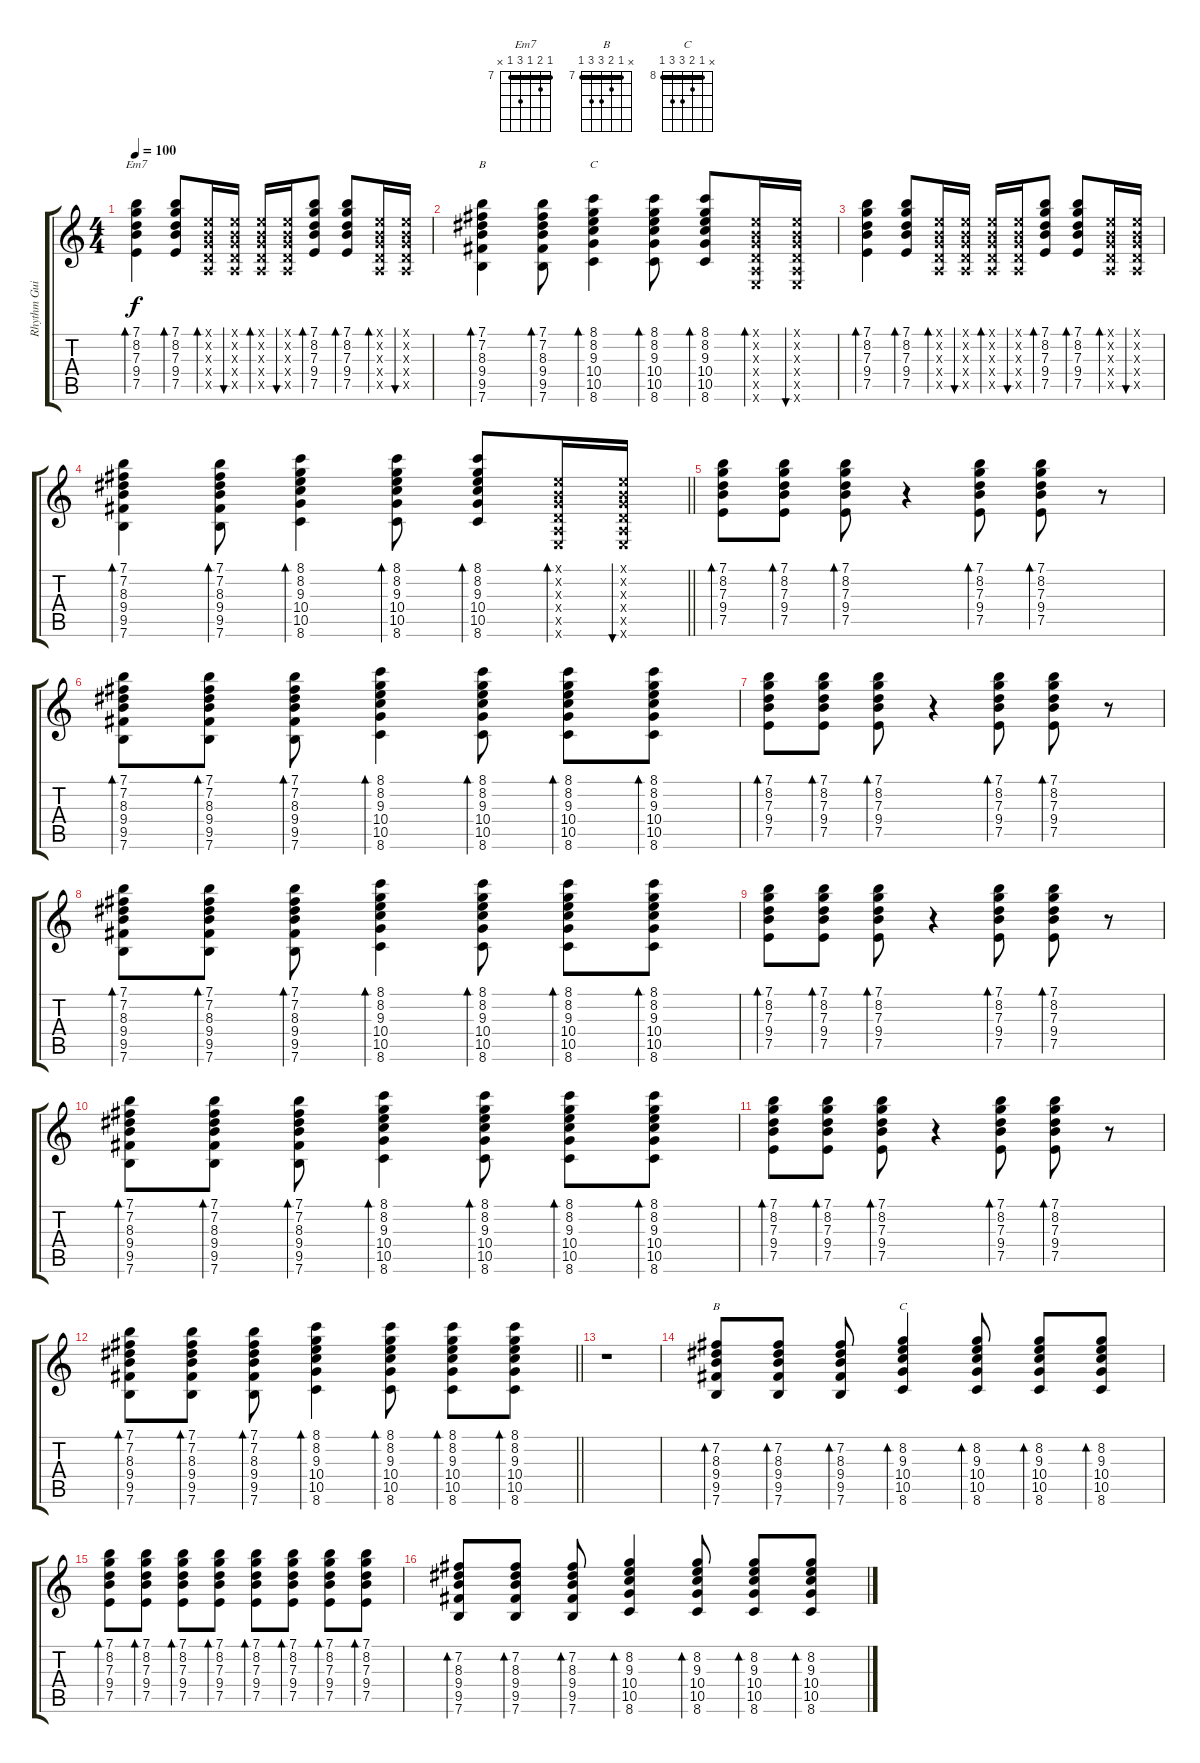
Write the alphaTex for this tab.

\track ("Rhythm Guitar" "Rhythm Gui") {instrument electricguitarjazz}
\staff {score tabs}
\tuning (E4 B3 G3 D3 A2 E2) {hide}
\chord ("Em7" 7 8 7 9 7 x) {firstfret 7 barre 7}
\chord ("B" 7 7 8 9 9 7) {firstfret 7 barre 7}
\chord ("C" 8 8 9 10 10 8) {firstfret 8 barre 8}
\chord ("B" x 7 8 9 9 7) {firstfret 7 barre 7}
\chord ("C" x 8 9 10 10 8) {firstfret 8 barre 8}
\ts (4 4)
\tempo 100
\clef g2
\ks c
(7.1 8.2 7.3 9.4 7.5).4{bd 30 ch "Em7" dy f} (7.1 8.2 7.3 9.4 7.5).8{bd 30} (0.1{x} 0.2{x} 0.3{x} 0.4{x} 0.5{x}).16{bd 30} (0.1{x} 0.2{x} 0.3{x} 0.4{x} 0.5{x}).16{bu 30} (0.1{x} 0.2{x} 0.3{x} 0.4{x} 0.5{x}).16{bd 30} (0.1{x} 0.2{x} 0.3{x} 0.4{x} 0.5{x}).16{bu 30} (7.1 8.2 7.3 9.4 7.5).8{bd 30} (7.1 8.2 7.3 9.4 7.5).8{bd 30} (0.1{x} 0.2{x} 0.3{x} 0.4{x} 0.5{x}).16{bd 30} (0.1{x} 0.2{x} 0.3{x} 0.4{x} 0.5{x}).16{bu 30} |
(7.1 7.2 8.3 9.4 9.5 7.6).4{bd 30 ch "B"} (7.1 7.2 8.3 9.4 9.5 7.6).8{bd 30} (8.1 8.2 9.3 10.4 10.5 8.6).4{bd 30 ch "C"} (8.1 8.2 9.3 10.4 10.5 8.6).8{bd 30} (8.1 8.2 9.3 10.4 10.5 8.6).8{bd 30} (0.1{x} 0.2{x} 0.3{x} 0.4{x} 0.5{x} 0.6{x}).16{bd 30} (0.1{x} 0.2{x} 0.3{x} 0.4{x} 0.5{x} 0.6{x}).16{bu 30} |
(7.1 8.2 7.3 9.4 7.5).4{bd 30} (7.1 8.2 7.3 9.4 7.5).8{bd 30} (0.1{x} 0.2{x} 0.3{x} 0.4{x} 0.5{x}).16{bd 30} (0.1{x} 0.2{x} 0.3{x} 0.4{x} 0.5{x}).16{bu 30} (0.1{x} 0.2{x} 0.3{x} 0.4{x} 0.5{x}).16{bd 30} (0.1{x} 0.2{x} 0.3{x} 0.4{x} 0.5{x}).16{bu 30} (7.1 8.2 7.3 9.4 7.5).8{bd 30} (7.1 8.2 7.3 9.4 7.5).8{bd 30} (0.1{x} 0.2{x} 0.3{x} 0.4{x} 0.5{x}).16{bd 30} (0.1{x} 0.2{x} 0.3{x} 0.4{x} 0.5{x}).16{bu 30} |
\barLineRight lightlight
(7.1 7.2 8.3 9.4 9.5 7.6).4{bd 30} (7.1 7.2 8.3 9.4 9.5 7.6).8{bd 30} (8.1 8.2 9.3 10.4 10.5 8.6).4{bd 30} (8.1 8.2 9.3 10.4 10.5 8.6).8{bd 30} (8.1 8.2 9.3 10.4 10.5 8.6).8{bd 30} (0.1{x} 0.2{x} 0.3{x} 0.4{x} 0.5{x} 0.6{x}).16{bd 30} (0.1{x} 0.2{x} 0.3{x} 0.4{x} 0.5{x} 0.6{x}).16{bu 30} |
(7.1 8.2 7.3 9.4 7.5).8{bd 30} (7.1 8.2 7.3 9.4 7.5).8{bd 30} (7.1 8.2 7.3 9.4 7.5).8{bd 30} r.4 (7.1 8.2 7.3 9.4 7.5).8{bd 30} (7.1 8.2 7.3 9.4 7.5).8{bd 30} r.8 |
(7.1 7.2 8.3 9.4 9.5 7.6).8{bd 30} (7.1 7.2 8.3 9.4 9.5 7.6).8{bd 30} (7.1 7.2 8.3 9.4 9.5 7.6).8{bd 30} (8.1 8.2 9.3 10.4 10.5 8.6).4{bd 30} (8.1 8.2 9.3 10.4 10.5 8.6).8{bd 30} (8.1 8.2 9.3 10.4 10.5 8.6).8{bd 30} (8.1 8.2 9.3 10.4 10.5 8.6).8{bd 30} |
(7.1 8.2 7.3 9.4 7.5).8{bd 30} (7.1 8.2 7.3 9.4 7.5).8{bd 30} (7.1 8.2 7.3 9.4 7.5).8{bd 30} r.4 (7.1 8.2 7.3 9.4 7.5).8{bd 30} (7.1 8.2 7.3 9.4 7.5).8{bd 30} r.8 |
(7.1 7.2 8.3 9.4 9.5 7.6).8{bd 30} (7.1 7.2 8.3 9.4 9.5 7.6).8{bd 30} (7.1 7.2 8.3 9.4 9.5 7.6).8{bd 30} (8.1 8.2 9.3 10.4 10.5 8.6).4{bd 30} (8.1 8.2 9.3 10.4 10.5 8.6).8{bd 30} (8.1 8.2 9.3 10.4 10.5 8.6).8{bd 30} (8.1 8.2 9.3 10.4 10.5 8.6).8{bd 30} |
(7.1 8.2 7.3 9.4 7.5).8{bd 30} (7.1 8.2 7.3 9.4 7.5).8{bd 30} (7.1 8.2 7.3 9.4 7.5).8{bd 30} r.4 (7.1 8.2 7.3 9.4 7.5).8{bd 30} (7.1 8.2 7.3 9.4 7.5).8{bd 30} r.8 |
(7.1 7.2 8.3 9.4 9.5 7.6).8{bd 30} (7.1 7.2 8.3 9.4 9.5 7.6).8{bd 30} (7.1 7.2 8.3 9.4 9.5 7.6).8{bd 30} (8.1 8.2 9.3 10.4 10.5 8.6).4{bd 30} (8.1 8.2 9.3 10.4 10.5 8.6).8{bd 30} (8.1 8.2 9.3 10.4 10.5 8.6).8{bd 30} (8.1 8.2 9.3 10.4 10.5 8.6).8{bd 30} |
(7.1 8.2 7.3 9.4 7.5).8{bd 30} (7.1 8.2 7.3 9.4 7.5).8{bd 30} (7.1 8.2 7.3 9.4 7.5).8{bd 30} r.4 (7.1 8.2 7.3 9.4 7.5).8{bd 30} (7.1 8.2 7.3 9.4 7.5).8{bd 30} r.8 |
\barLineRight lightlight
(7.1 7.2 8.3 9.4 9.5 7.6).8{bd 30} (7.1 7.2 8.3 9.4 9.5 7.6).8{bd 30} (7.1 7.2 8.3 9.4 9.5 7.6).8{bd 30} (8.1 8.2 9.3 10.4 10.5 8.6).4{bd 30} (8.1 8.2 9.3 10.4 10.5 8.6).8{bd 30} (8.1 8.2 9.3 10.4 10.5 8.6).8{bd 30} (8.1 8.2 9.3 10.4 10.5 8.6).8{bd 30} |
r.1 |
(7.2 8.3 9.4 9.5 7.6).8{bd 30 ch "B"} (7.2 8.3 9.4 9.5 7.6).8{bd 30} (7.2 8.3 9.4 9.5 7.6).8{bd 30} (8.2 9.3 10.4 10.5 8.6).4{bd 30 ch "C"} (8.2 9.3 10.4 10.5 8.6).8{bd 30} (8.2 9.3 10.4 10.5 8.6).8{bd 30} (8.2 9.3 10.4 10.5 8.6).8{bd 30} |
(7.1 8.2 7.3 9.4 7.5).8{bd 30} (7.1 8.2 7.3 9.4 7.5).8{bd 30} (7.1 8.2 7.3 9.4 7.5).8{bd 30} (7.1 8.2 7.3 9.4 7.5).8{bd 30} (7.1 8.2 7.3 9.4 7.5).8{bd 30} (7.1 8.2 7.3 9.4 7.5).8{bd 30} (7.1 8.2 7.3 9.4 7.5).8{bd 30} (7.1 8.2 7.3 9.4 7.5).8{bd 30} |
(7.2 8.3 9.4 9.5 7.6).8{bd 30} (7.2 8.3 9.4 9.5 7.6).8{bd 30} (7.2 8.3 9.4 9.5 7.6).8{bd 30} (8.2 9.3 10.4 10.5 8.6).4{bd 30} (8.2 9.3 10.4 10.5 8.6).8{bd 30} (8.2 9.3 10.4 10.5 8.6).8{bd 30} (8.2 9.3 10.4 10.5 8.6).8{bd 30}
